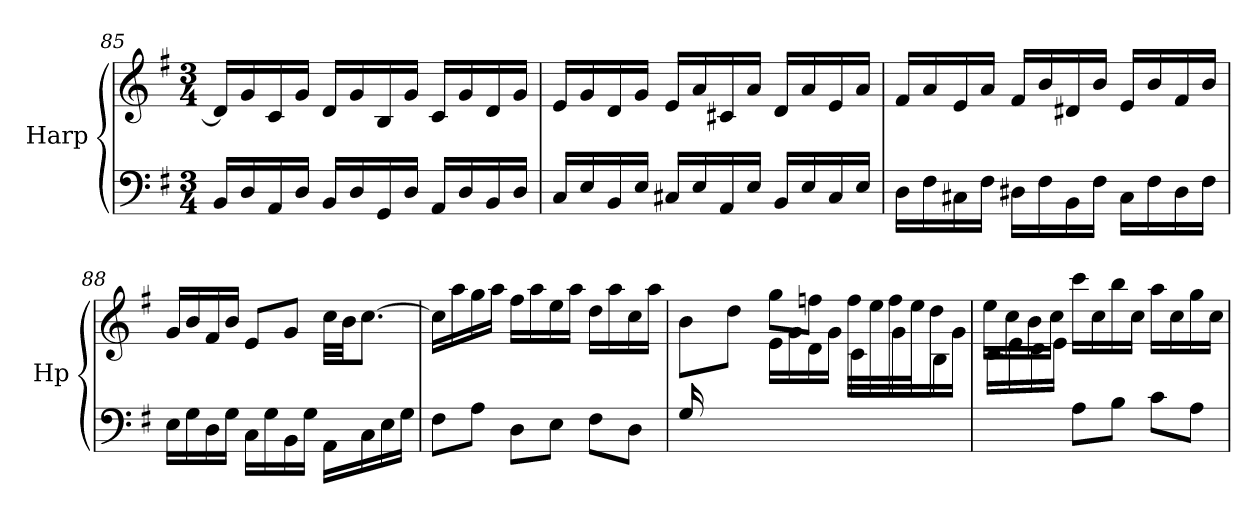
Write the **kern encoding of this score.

**kern	**kern
*part1	*part1
*staff2	*staff1
*I"Harp	*
*I'Hp	*
*clefF4	*clefG2
*k[f#]	*k[f#]
*M3/4	*M3/4
=85	=85
16BB/LL	16d/LL]
16D/	16g/
16AA/	16c/
16D/JJ	16g/JJ
16BB/LL	16d/LL
16D/	16g/
16GG/	16B/
16D/JJ	16g/JJ
16AA/LL	16c/LL
16D/	16g/
16BB/	16d/
16D/JJ	16g/JJ
!!LO:LB:g=z
=86	=86
16C/LL	16e/LL
16E/	16g/
16BB/	16d/
16E/JJ	16g/JJ
16C#X/LL	16e/LL
16E/	16a/
16AA/	16c#X/
16E/JJ	16a/JJ
16BB/LL	16d/LL
16E/	16a/
16C#/	16e/
16E/JJ	16a/JJ
=87	=87
16D\LL	16f#/LL
16F#\	16a/
16C#X\	16e/
16F#\JJ	16a/JJ
16D#X\LL	16f#/LL
16F#\	16b/
16BB\	16d#X/
16F#\JJ	16b/JJ
16C#\LL	16e/LL
16F#\	16b/
16D#\	16f#/
16F#\JJ	16b/JJ
=88	=88
16E\LL	16g/LL
16G\	16b/
16D\	16f#/
16G\JJ	16b/JJ
16C\LL	8e/L
16G\	.
16BB\	8g/J
16G\JJ	.
16AA\LL	32cc\LLL
.	32b\JJ
16C\	[8.cc\J
16E\	.
16G\JJ	.
!!LO:PB:g=z
=89	=89
8F#\L	16cc\LL]
.	16aa\
8A\J	16gg\
.	16aa\JJ
8D\L	16ff#\LL
.	16aa\
8E\J	16ee\
.	16aa\JJ
8F#\L	16dd\LL
.	16aa\
8D\J	16cc\
.	16aa\JJ
=90	=90
*	*^
16G/LL	8b\L	16ryy
2ryy	.	16g\
.	8dd\J	16fn\
.	.	16g\JJ
.	8gg\L	16e\LL
.	.	16g\
.	8ffn\J	16d\
.	.	16g\JJ
.	32ff\LLL	16c\LL
.	32ee\	.
8.ryy	32ff\	16g\
.	32ee\JJ	.
.	8dd\J	16B\
.	.	16g\JJ
=91	=91	=91
4ryy	16ee\LL	16c\LL
.	16cc\	16e\
.	16b\	16d\
.	16cc\JJ	16e\JJ
8A\L	16ccc\LL	2ryy
.	16cc\	.
8B\J	16bb\	.
.	16cc\JJ	.
8c\L	16aa\LL	.
.	16cc\	.
8A\J	16gg\	.
.	16cc\JJ	.
*	*v	*v
=	=
*-	*-
